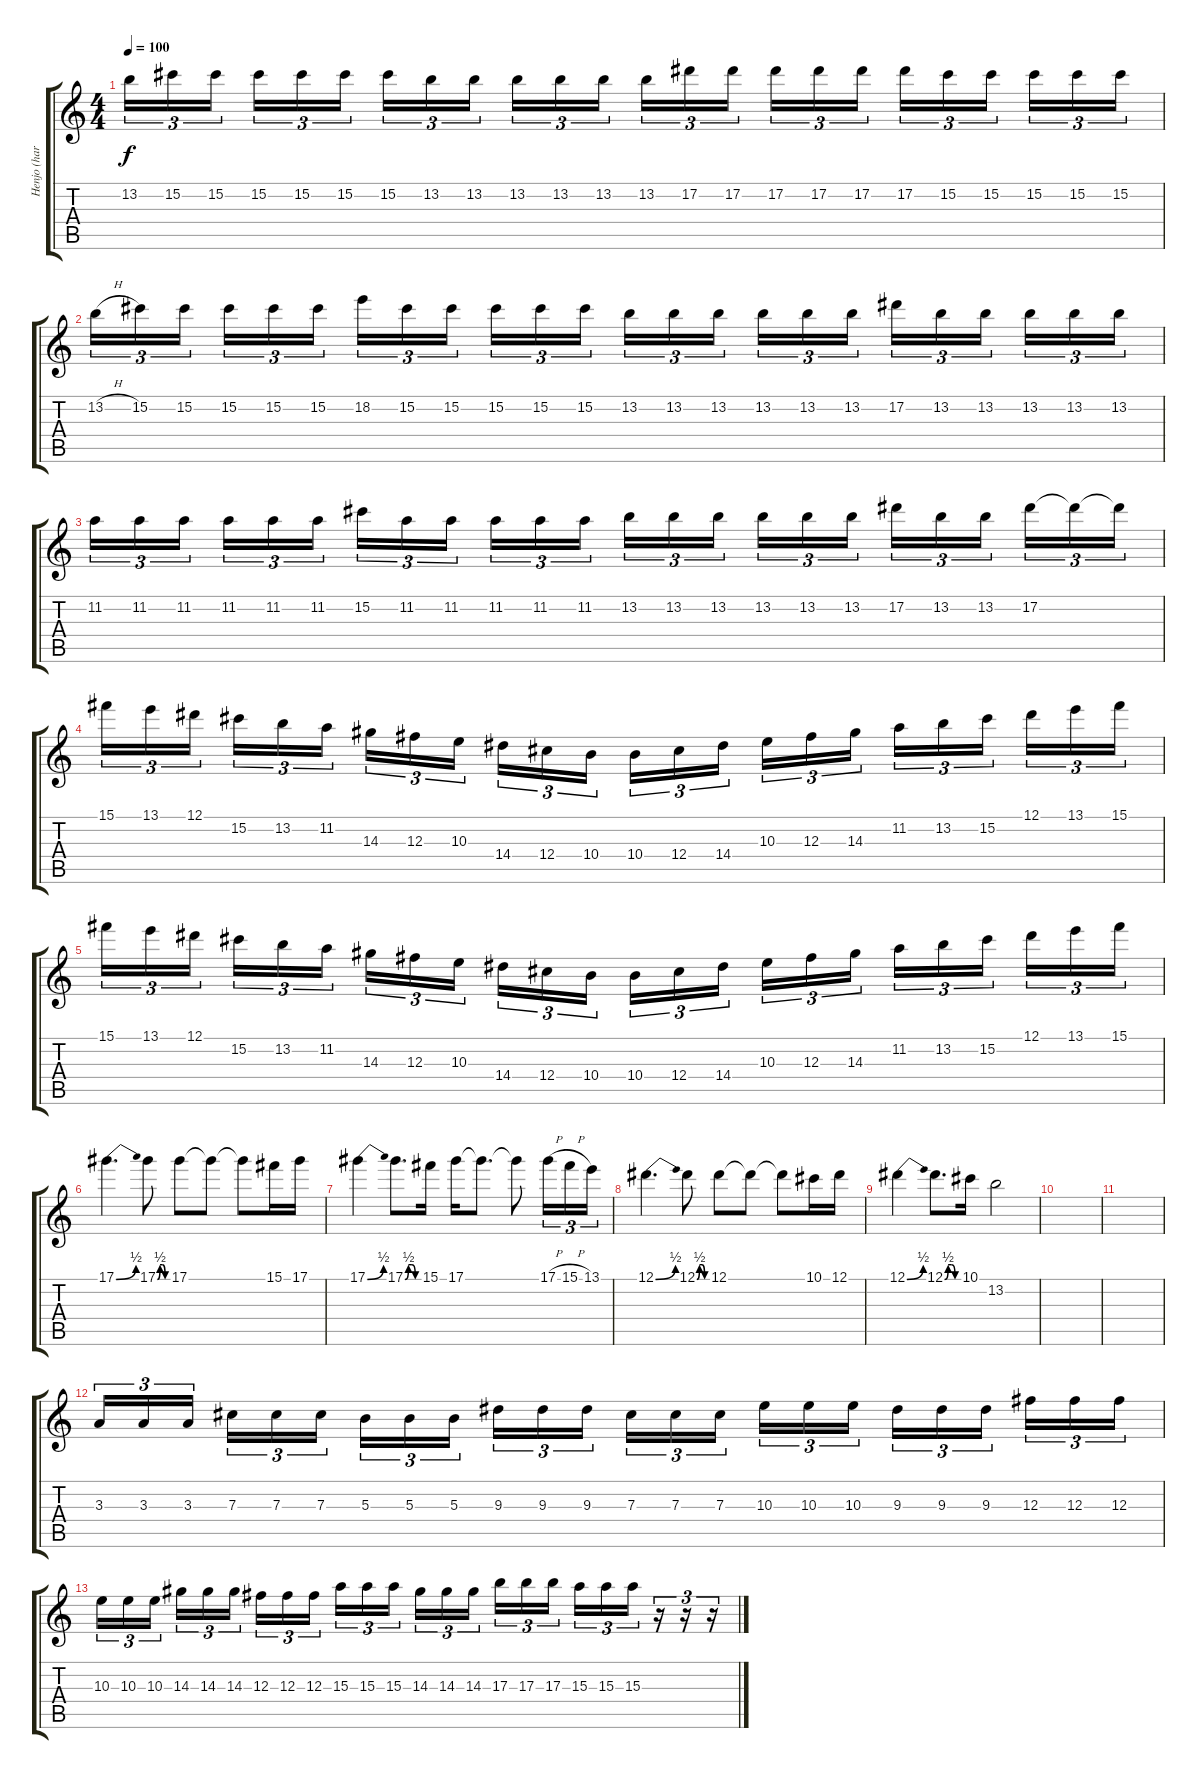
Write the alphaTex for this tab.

\track ("Henjo (harm.)" "Henjo (har") {instrument distortionguitar}
\staff {score tabs}
\tuning (Eb4 Bb3 Gb3 Db3 Ab2 Eb2) {hide}
\ts (4 4)
\tempo 100
\clef g2
\ks c
13.2.16{tu (3 2) dy f} 15.2.16{tu (3 2)} 15.2.16{tu (3 2) beam splitsecondary} 15.2.16{tu (3 2)} 15.2.16{tu (3 2)} 15.2.16{tu (3 2)} 15.2.16{tu (3 2)} 13.2.16{tu (3 2)} 13.2.16{tu (3 2) beam splitsecondary} 13.2.16{tu (3 2)} 13.2.16{tu (3 2)} 13.2.16{tu (3 2)} 13.2.16{tu (3 2)} 17.2.16{tu (3 2)} 17.2.16{tu (3 2) beam splitsecondary} 17.2.16{tu (3 2)} 17.2.16{tu (3 2)} 17.2.16{tu (3 2)} 17.2.16{tu (3 2)} 15.2.16{tu (3 2)} 15.2.16{tu (3 2) beam splitsecondary} 15.2.16{tu (3 2)} 15.2.16{tu (3 2)} 15.2.16{tu (3 2)} |
13.2{h}.16{tu (3 2)} 15.2.16{tu (3 2)} 15.2.16{tu (3 2) beam splitsecondary} 15.2.16{tu (3 2)} 15.2.16{tu (3 2)} 15.2.16{tu (3 2)} 18.2.16{tu (3 2)} 15.2.16{tu (3 2)} 15.2.16{tu (3 2) beam splitsecondary} 15.2.16{tu (3 2)} 15.2.16{tu (3 2)} 15.2.16{tu (3 2)} 13.2.16{tu (3 2)} 13.2.16{tu (3 2)} 13.2.16{tu (3 2) beam splitsecondary} 13.2.16{tu (3 2)} 13.2.16{tu (3 2)} 13.2.16{tu (3 2)} 17.2.16{tu (3 2)} 13.2.16{tu (3 2)} 13.2.16{tu (3 2) beam splitsecondary} 13.2.16{tu (3 2)} 13.2.16{tu (3 2)} 13.2.16{tu (3 2)} |
11.2.16{tu (3 2)} 11.2.16{tu (3 2)} 11.2.16{tu (3 2) beam splitsecondary} 11.2.16{tu (3 2)} 11.2.16{tu (3 2)} 11.2.16{tu (3 2)} 15.2.16{tu (3 2)} 11.2.16{tu (3 2)} 11.2.16{tu (3 2) beam splitsecondary} 11.2.16{tu (3 2)} 11.2.16{tu (3 2)} 11.2.16{tu (3 2)} 13.2.16{tu (3 2)} 13.2.16{tu (3 2)} 13.2.16{tu (3 2) beam splitsecondary} 13.2.16{tu (3 2)} 13.2.16{tu (3 2)} 13.2.16{tu (3 2)} 17.2.16{tu (3 2)} 13.2.16{tu (3 2)} 13.2.16{tu (3 2) beam splitsecondary} 17.2.16{tu (3 2)} 17.2{t}.16{tu (3 2)} 17.2{t}.16{tu (3 2)} |
15.1.16{tu (3 2)} 13.1.16{tu (3 2)} 12.1.16{tu (3 2) beam splitsecondary} 15.2.16{tu (3 2)} 13.2.16{tu (3 2)} 11.2.16{tu (3 2)} 14.3.16{tu (3 2)} 12.3.16{tu (3 2)} 10.3.16{tu (3 2) beam splitsecondary} 14.4.16{tu (3 2)} 12.4.16{tu (3 2)} 10.4.16{tu (3 2)} 10.4.16{tu (3 2)} 12.4.16{tu (3 2)} 14.4.16{tu (3 2) beam splitsecondary} 10.3.16{tu (3 2)} 12.3.16{tu (3 2)} 14.3.16{tu (3 2)} 11.2.16{tu (3 2)} 13.2.16{tu (3 2)} 15.2.16{tu (3 2) beam splitsecondary} 12.1.16{tu (3 2)} 13.1.16{tu (3 2)} 15.1.16{tu (3 2)} |
15.1.16{tu (3 2)} 13.1.16{tu (3 2)} 12.1.16{tu (3 2) beam splitsecondary} 15.2.16{tu (3 2)} 13.2.16{tu (3 2)} 11.2.16{tu (3 2)} 14.3.16{tu (3 2)} 12.3.16{tu (3 2)} 10.3.16{tu (3 2) beam splitsecondary} 14.4.16{tu (3 2)} 12.4.16{tu (3 2)} 10.4.16{tu (3 2)} 10.4.16{tu (3 2)} 12.4.16{tu (3 2)} 14.4.16{tu (3 2) beam splitsecondary} 10.3.16{tu (3 2)} 12.3.16{tu (3 2)} 14.3.16{tu (3 2)} 11.2.16{tu (3 2)} 13.2.16{tu (3 2)} 15.2.16{tu (3 2) beam splitsecondary} 12.1.16{tu (3 2)} 13.1.16{tu (3 2)} 15.1.16{tu (3 2)} |
17.1{be (bend 0 0 60 2)}.4{d} 17.1{be (custom 0 0 15 2 30 2 45 0 60 0)}.8 17.1.8 17.1{t}.8 17.1{t}.8 15.1.16 17.1.16 |
17.1{be (bend 0 0 60 2)}.4 17.1{be (custom 0 0 15 2 30 2 45 0 60 0)}.8{d} 15.1.16 17.1.16 17.1{t}.8{d} 17.1{t}.8 17.1{h}.16{tu (3 2)} 15.1{h}.16{tu (3 2)} 13.1.16{tu (3 2)} |
12.1{be (bend 0 0 60 2)}.4{d} 12.1{be (custom 0 0 15 2 30 2 45 0 60 0)}.8 12.1.8 12.1{t}.8 12.1{t}.8 10.1.16 12.1.16 |
12.1{be (bend 0 0 60 2)}.4 12.1{be (custom 0 0 15 2 30 2 45 0 60 0)}.8{d} 10.1.16 13.2.2{instrument distortionguitar} |
|
|
3.3.16{tu (3 2)} 3.3.16{tu (3 2)} 3.3.16{tu (3 2) beam splitsecondary} 7.3.16{tu (3 2)} 7.3.16{tu (3 2)} 7.3.16{tu (3 2)} 5.3.16{tu (3 2)} 5.3.16{tu (3 2)} 5.3.16{tu (3 2) beam splitsecondary} 9.3.16{tu (3 2)} 9.3.16{tu (3 2)} 9.3.16{tu (3 2)} 7.3.16{tu (3 2)} 7.3.16{tu (3 2)} 7.3.16{tu (3 2) beam splitsecondary} 10.3.16{tu (3 2)} 10.3.16{tu (3 2)} 10.3.16{tu (3 2)} 9.3.16{tu (3 2)} 9.3.16{tu (3 2)} 9.3.16{tu (3 2) beam splitsecondary} 12.3.16{tu (3 2)} 12.3.16{tu (3 2)} 12.3.16{tu (3 2)} |
10.3.16{tu (3 2)} 10.3.16{tu (3 2)} 10.3.16{tu (3 2) beam splitsecondary} 14.3.16{tu (3 2)} 14.3.16{tu (3 2)} 14.3.16{tu (3 2)} 12.3.16{tu (3 2)} 12.3.16{tu (3 2)} 12.3.16{tu (3 2) beam splitsecondary} 15.3.16{tu (3 2)} 15.3.16{tu (3 2)} 15.3.16{tu (3 2)} 14.3.16{tu (3 2)} 14.3.16{tu (3 2)} 14.3.16{tu (3 2) beam splitsecondary} 17.3.16{tu (3 2)} 17.3.16{tu (3 2)} 17.3.16{tu (3 2)} 15.3.16{tu (3 2)} 15.3.16{tu (3 2)} 15.3.16{tu (3 2)} r.16{tu (3 2)} r.16{tu (3 2)} r.16{tu (3 2)}
